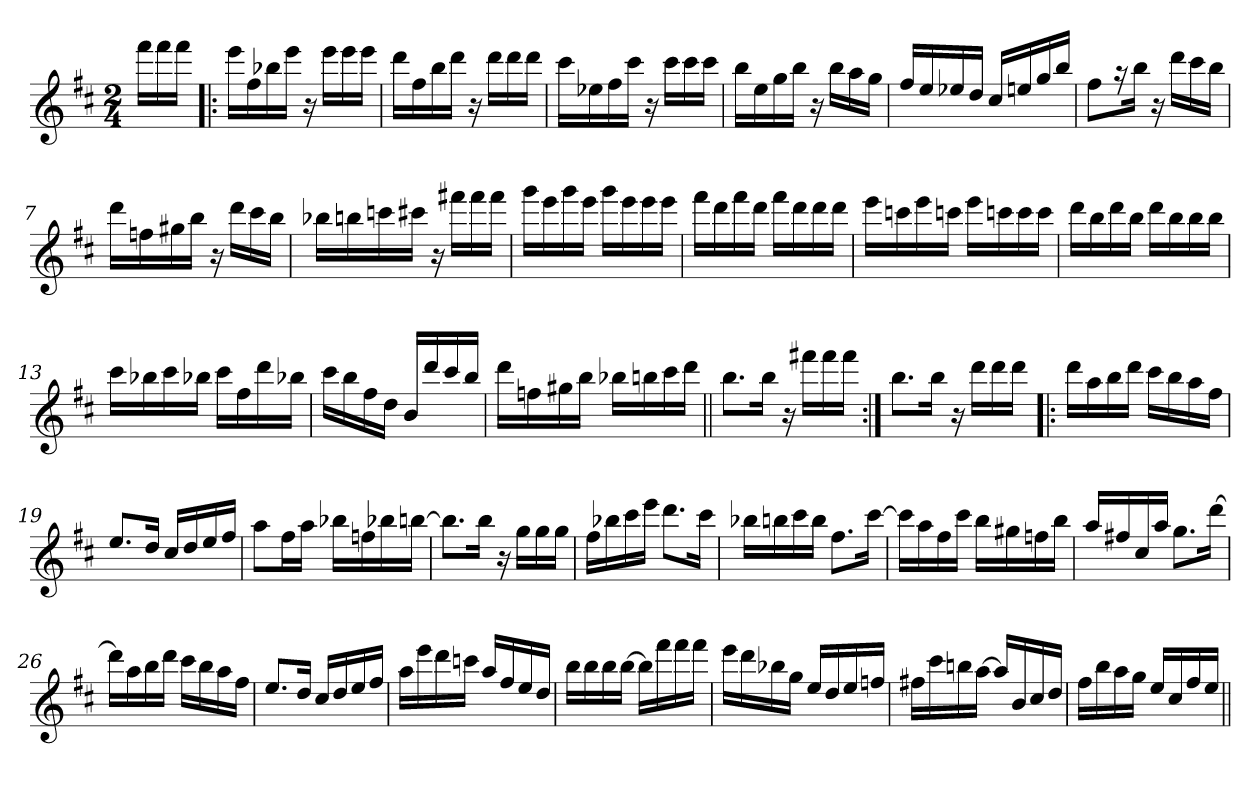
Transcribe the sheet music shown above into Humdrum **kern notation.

**kern
*part1
*staff1
*clefG2
*k[f#c#]
*D:
*M2/4
=
16fff#\LL
16fff#\
16fff#\JJ
=1!|:
16eee\LL
16ff#\
16bb-X\
16eee\JJ
16r
16eee\LL
16eee\
16eee\JJ
=2
16ddd\LL
16ff#\
16bb\
16ddd\JJ
16r
16ddd\LL
16ddd\
16ddd\JJ
=3
16ccc#\LL
16ee-X\
16ff#\
16ccc#\JJ
16r
16ccc#\LL
16ccc#\
16ccc#\JJ
=4
16bb\LL
16ee\
16gg\
16bb\JJ
16r
16bb\LL
16aa\
16gg\JJ
!!LO:LB:g=z
=5
16ff#/LL
16ee/
16ee-X/
16dd/JJ
16cc#/LL
16een/
16gg/
16bb/JJ
=6
8ff#\L
16r
16bb\Jk
16r
16ddd\LL
16ccc#\
16bb\JJ
=7
16ddd\LL
16ffn\
16gg#X\
16bb\JJ
16r
16ddd\LL
16ccc#\
16bb\JJ
=8
16bb-X\LL
16bbn\
16cccn\
16ccc#X\JJ
16r
16fff#X\LL
16fff#\
16fff#\JJ
!!LO:LB:g=z
=9
16ggg\LL
16eee\
16ggg\
16eee\JJ
16ggg\LL
16eee\
16eee\
16eee\JJ
=10
16fff#\LL
16ddd\
16fff#\
16ddd\JJ
16fff#\LL
16ddd\
16ddd\
16ddd\JJ
=11
16eee\LL
16cccn\
16eee\
16cccn\JJ
16eee\LL
16cccn\
16ccc\
16ccc\JJ
=12
16ddd\LL
16bb\
16ddd\
16bb\JJ
16ddd\LL
16bb\
16bb\
16bb\JJ
!!LO:LB:g=z
=13
16ccc#\LL
16bb-X\
16ccc#\
16bb-X\JJ
16ccc#\LL
16ff#\
16ddd\
16bb-X\JJ
=14
16ccc#\LL
16bb\
16ff#\
16dd\JJ
16b/LL
16ddd/
16ccc#/
16bb/JJ
=15
16ddd\LL
16ffn\
16gg#X\
16bb\JJ
16bb-X\LL
16bbn\
16ccc#\
16ddd\JJ
=16||
8.bb\L
16bb\Jk
16r
16fff#X\LL
16fff#\
16fff#\JJ
!!LO:LB:g=z
=17:|!
8.bb\L
16bb\Jk
16r
16ddd\LL
16ddd\
16ddd\JJ
=18!|:
16ddd\LL
16aa\
16bb\
16ddd\JJ
16ccc#\LL
16bb\
16aa\
16ff#\JJ
=19
8.ee/L
16dd/Jk
16cc#/LL
16dd/
16ee/
16ff#/JJ
=20
8aa\L
16ff#\L
16aa\JJ
16bb-X\LL
16ffn\
16bb-X\
[16bbn\JJ
!!LO:LB:g=z
=21
8.bb\L]
16bb\Jk
16r
16gg\LL
16gg\
16gg\JJ
=22
16ff#\LL
16bb-X\
16ccc#\
16eee\JJ
8.ddd\L
16ccc#\Jk
=23
16bb-X\LL
16bbn\
16ccc#\
16bb\JJ
8.ff#\L
[16ccc#\Jk
=24
16ccc#\LL]
16aa\
16ff#\
16ccc#\JJ
16bb\LL
16gg#X\
16ffn\
16bb\JJ
!!LO:LB:g=z
=25
16aa/LL
16ff#X/
16cc#/
16aa/JJ
8.gg\L
[16ddd\Jk
=26
16ddd\LL]
16aa\
16bb\
16ddd\JJ
16ccc#\LL
16bb\
16aa\
16ff#\JJ
=27
8.ee/L
16dd/Jk
16cc#/LL
16dd/
16ee/
16ff#/JJ
=28
16aa\LL
16eee\
16ddd\
16cccn\JJ
16aa/LL
16ff#/
16ee/
16dd/JJ
!!LO:LB:g=z
=29
16bb\LL
16bb\
16bb\
[16bb\JJ
16bb\LL]
16fff#\
16fff#\
16fff#\JJ
=30
16eee\LL
16ddd\
16bb-X\
16gg\JJ
16ee/LL
16dd/
16ee/
16ffn/JJ
=31
16ff#X\LL
16ccc#\
16bbn\
[16aa\JJ
16aa/LL]
16b/
16cc#/
16dd/JJ
=32
16ff#\LL
16bb\
16aa\
16gg\JJ
16ee/LL
16cc#/
16ff#/
16ee/JJ
=||
*-
